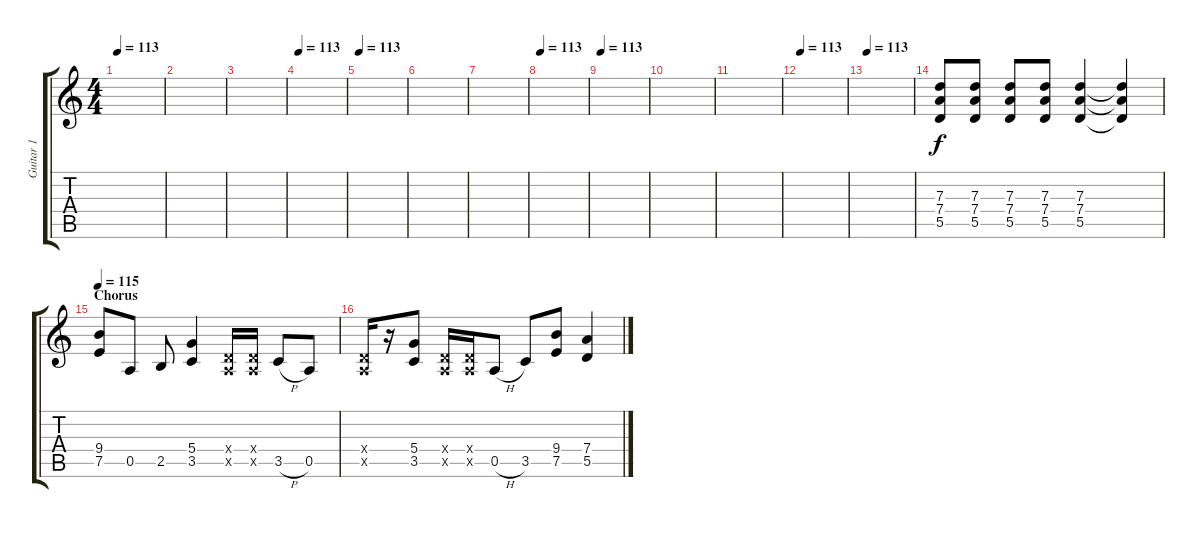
\track ("Guitar 1" "Guitar 1") {instrument distortionguitar}
\staff {score tabs}
\tuning (E4 B3 G3 D3 A2 E2) {hide}
\ts (4 4)
\tempo 113
\clef g2
\ks c
|
|
|
\tempo 113
|
\tempo 113
|
|
|
\tempo 113
|
\tempo 113
|
|
|
\tempo 113
|
\tempo 113
|
(7.3 7.4 5.5).8 (7.3 7.4 5.5).8 (7.3 7.4 5.5).8 (7.3 7.4 5.5).8 (7.3 7.4 5.5).4 (7.3{t} 7.4{t} 5.5{t}).4 |
\section ("" "Chorus")
\tempo 115
(9.4 7.5).8 0.5.8 2.5.8 (5.4 3.5).4 (0.4{x} 0.5{x}).16 (0.4{x} 0.5{x}).16 3.5{h}.8 0.5.8 |
(0.4{x} 0.5{x}).16 r.16 (5.4 3.5).8 (0.4{x} 0.5{x}).16 (0.4{x} 0.5{x}).16 0.5{h}.8 3.5.8 (9.4 7.5).8 (7.4 5.5).4
